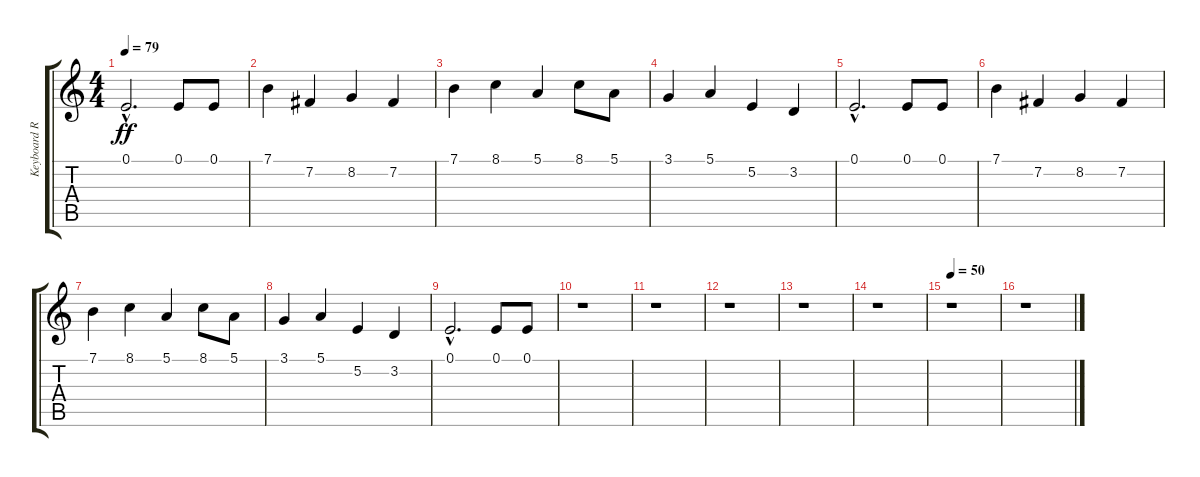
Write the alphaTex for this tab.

\track ("Keyboard Right Hand" "Keyboard R") {instrument acousticgrandpiano}
\staff {score tabs}
\tuning (E4 B3 G3 D3 A2 E2) {hide}
\ts (4 4)
\tempo 79
\clef g2
\ks c
0.1{hac}.2{d dy ff} 0.1.8 0.1.8 |
7.1.4 7.2.4 8.2.4 7.2.4 |
7.1.4 8.1.4 5.1.4 8.1.8 5.1.8 |
3.1.4 5.1.4 5.2.4 3.2.4 |
0.1{hac}.2{d} 0.1.8 0.1.8 |
7.1.4{volume 16} 7.2.4 8.2.4 7.2.4 |
7.1.4 8.1.4 5.1.4 8.1.8 5.1.8 |
3.1.4{volume 0} 5.1.4 5.2.4 3.2.4 |
0.1{hac}.2{d} 0.1.8 0.1.8 |
r.1 |
r.1 |
r.1 |
r.1 |
r.1 |
\tempo 50
r.1 |
r.1
